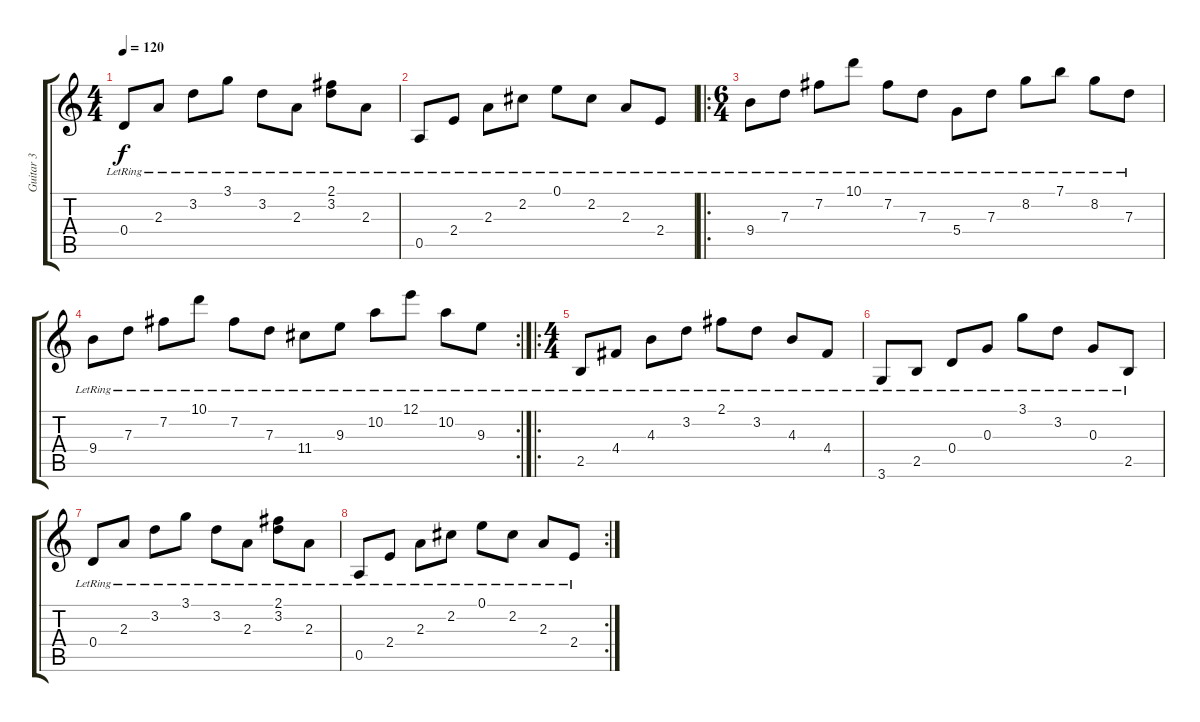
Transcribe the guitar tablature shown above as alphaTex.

\track ("Guitar 3" "Guitar 3") {instrument electricguitarjazz}
\staff {score tabs}
\tuning (E4 B3 G3 D3 A2 E2) {hide}
\ts (4 4)
\tempo 120
\clef g2
\ks c
0.4{lr}.8{dy f} 2.3{lr}.8 3.2{lr}.8 3.1{lr}.8 3.2{lr}.8 2.3{lr}.8 (2.1{lr} 3.2{lr}).8 2.3{lr}.8 |
0.5{lr}.8 2.4{lr}.8 2.3{lr}.8 2.2{lr}.8 0.1{lr}.8 2.2{lr}.8 2.3{lr}.8 2.4{lr}.8 |
\ro
\ts (6 4)
9.4{lr}.8 7.3{lr}.8 7.2{lr}.8 10.1{lr}.8 7.2{lr}.8 7.3{lr}.8 5.4{lr}.8 7.3{lr}.8 8.2{lr}.8 7.1{lr}.8 8.2{lr}.8 7.3{lr}.8 |
\rc 2
9.4{lr}.8 7.3{lr}.8 7.2{lr}.8 10.1{lr}.8 7.2{lr}.8 7.3{lr}.8 11.4{lr}.8 9.3{lr}.8 10.2{lr}.8 12.1{lr}.8 10.2{lr}.8 9.3{lr}.8 |
\ro
\ts (4 4)
2.5{lr}.8 4.4{lr}.8 4.3{lr}.8 3.2{lr}.8 2.1{lr}.8 3.2{lr}.8 4.3{lr}.8 4.4{lr}.8 |
3.6{lr}.8 2.5{lr}.8 0.4{lr}.8 0.3{lr}.8 3.1{lr}.8 3.2{lr}.8 0.3{lr}.8 2.5{lr}.8 |
0.4{lr}.8 2.3{lr}.8 3.2{lr}.8 3.1{lr}.8 3.2{lr}.8 2.3{lr}.8 (2.1{lr} 3.2{lr}).8 2.3{lr}.8 |
\rc 2
0.5{lr}.8 2.4{lr}.8 2.3{lr}.8 2.2{lr}.8 0.1{lr}.8 2.2{lr}.8 2.3{lr}.8 2.4{lr}.8
